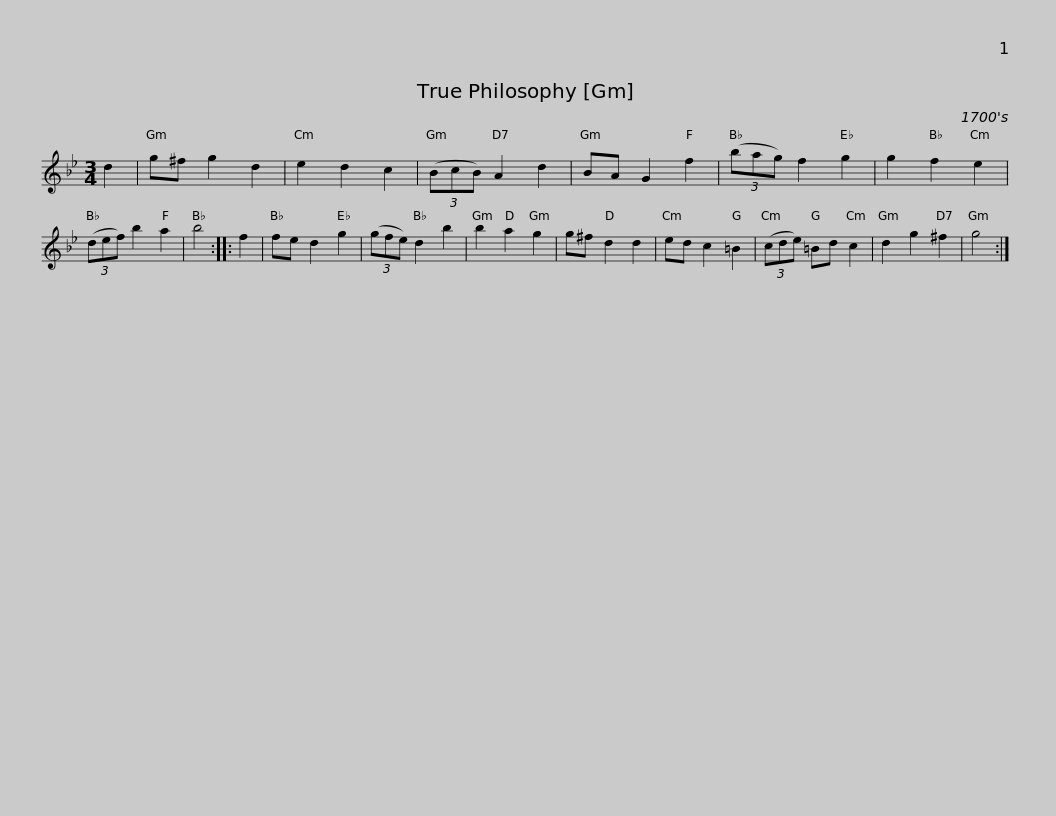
X:1
L:1/8
M:3/4
I:linebreak $
K:Gmin
V:1 treble
V:1
 d2 | g^f g2 d2 | e2 d2 c2 | (3(BcB) A2 d2 | BA G2 f2 | %5
 (3(bag) f2 g2 | g2 f2 e2 | (3(def) b2 a2 | b4 :: f2 | %10
 fe d2 g2 |$ (3(gfe) d2 b2 | b2 a2 g2 | g^f d2 d2 | ed c2 =B2 | %15
 (3(cde) =Bd c2 | d2 g2 ^f2 | g4 :| %18
